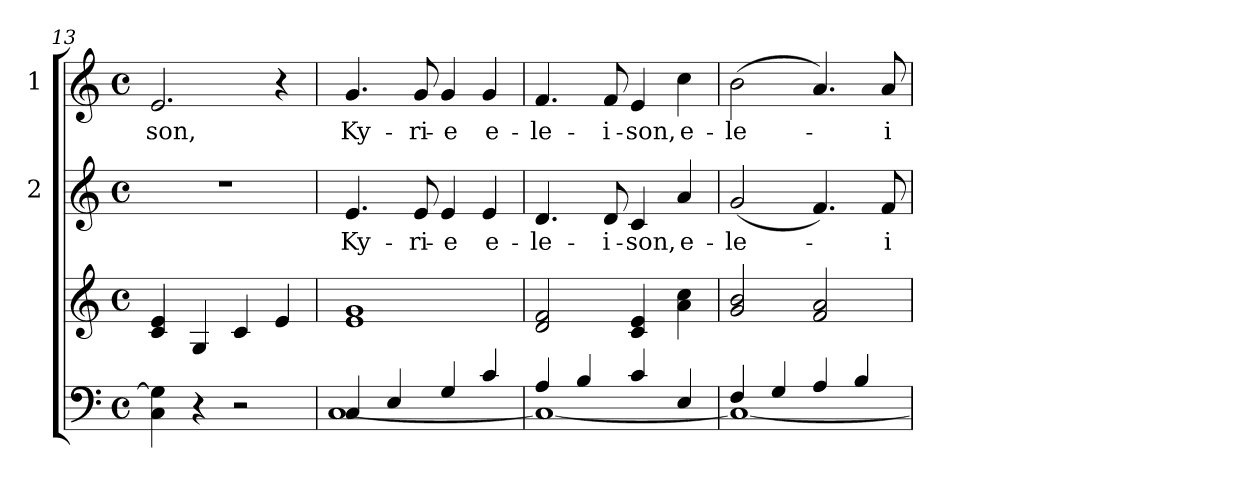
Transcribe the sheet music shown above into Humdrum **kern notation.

**kern	**kern	**kern	**text	**kern	**text
*part3	*part3	*part2	*part2	*part1	*part1
*staff4	*staff3	*staff2	*staff2	*staff1	*staff1
*	*	*I"2	*	*I"1	*
*clefF4	*clefG2	*clefG2	*	*clefG2	*
*k[]	*k[]	*k[]	*	*k[]	*
*C:	*C:	*C:	*	*C:	*
*M4/4	*M4/4	*M4/4	*	*M4/4	*
*met(c)	*met(c)	*met(c)	*	*met(c)	*
=13	=13	=13	=13	=13	=13
!	!	!	!	!	!LO:LY:b
4C\ 4G\]	4c/ 4e/	1r	.	2.e/	-son,
4r	4G/	.	.	.	.
2r	4c/	.	.	.	.
.	4e/	.	.	4r	.
!!LO:LB:g=z
=14	=14	=14	=14	=14	=14
*^	*	*	*	*	*
!	!	!	!	!LO:LY:b	!	!LO:LY:b
4C/	[<1C	1e 1g	4.e/	Ky-	4.g/	Ky-
4E/	.	.	.	.	.	.
!	!	!	!	!LO:LY:b	!	!LO:LY:b
.	.	.	8e/	-ri-	8g/	-ri-
!	!	!	!	!LO:LY:b	!	!LO:LY:b
4G/	.	.	4e/	-e	4g/	-e
!	!	!	!	!LO:LY:b	!	!LO:LY:b
4c/	.	.	4e/	e-	4g/	e-
=15	=15	=15	=15	=15	=15	=15
!	!	!	!	!LO:LY:b	!	!LO:LY:b
4A/	1C_	2d/ 2f/	4.d/	-le-	4.f/	-le-
4B/	.	.	.	.	.	.
!	!	!	!	!LO:LY:b	!	!LO:LY:b
.	.	.	8d/	-i-	8f/	-i-
!	!	!	!	!LO:LY:b	!	!LO:LY:b
4c/	.	4c/ 4e/	4c/	-son,	4e/	-son,
!	!	!	!	!LO:LY:b	!	!LO:LY:b
4E/	.	4a\ 4cc\	4a/	e-	4cc\	e-
=16	=16	=16	=16	=16	=16	=16
!	!	!	!	!LO:LY:b	!	!LO:LY:b
4F/	1C_	2g/ 2b/	(<2g/	-le-	(>2b\	-le-
4G/	.	.	.	.	.	.
4A/	.	2f/ 2a/	4.f/)	.	4.a/)	.
4B/	.	.	.	.	.	.
!	!	!	!	!LO:LY:b	!	!LO:LY:b
.	.	.	8f/	-i-	8a/	-i-
*v	*v	*	*	*	*	*
=	=	=	=	=	=
*-	*-	*-	*-	*-	*-
